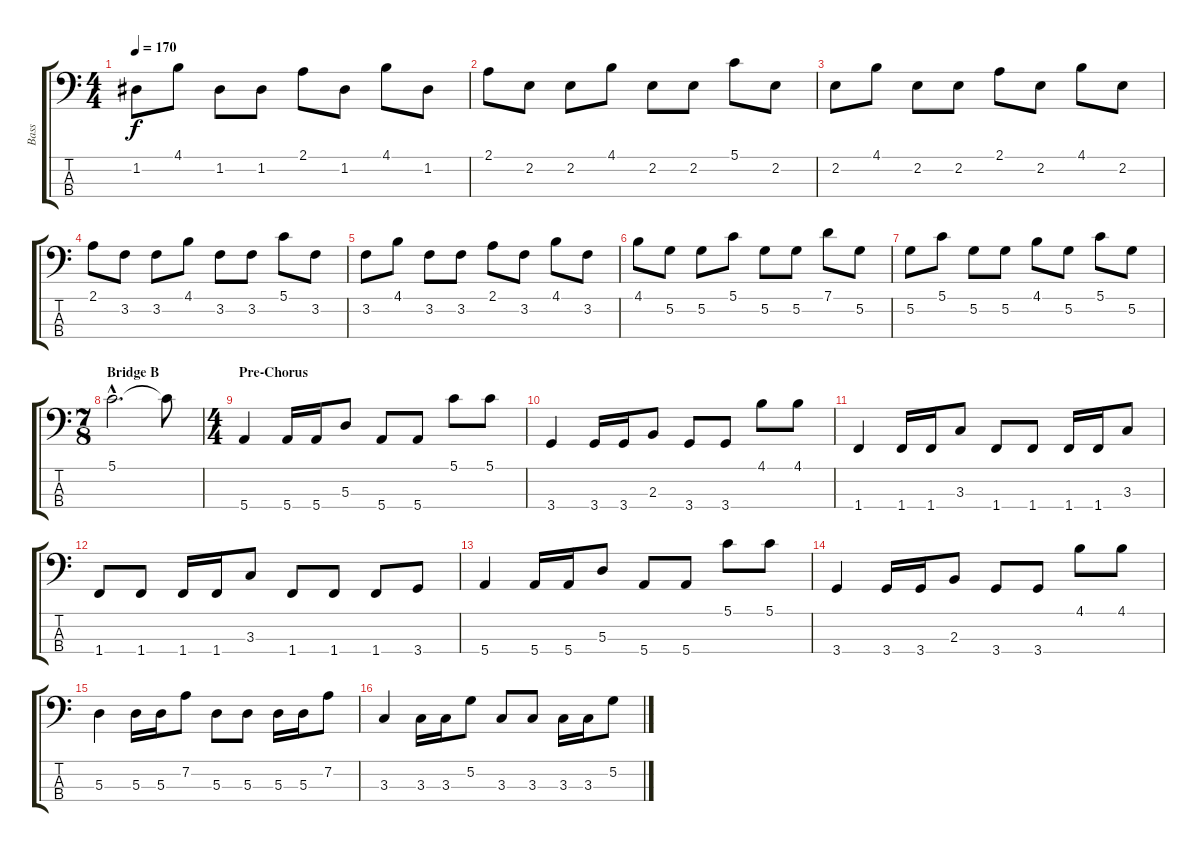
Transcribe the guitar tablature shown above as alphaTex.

\track ("Bass" "Bass") {instrument electricbassfinger}
\staff {score tabs}
\tuning (G2 D2 A1 E1) {hide}
\ts (4 4)
\tempo 170
\clef f4
\ks c
1.2.8{dy f} 4.1.8 1.2.8 1.2.8 2.1.8 1.2.8 4.1.8 1.2.8 |
2.1.8 2.2.8 2.2.8 4.1.8 2.2.8 2.2.8 5.1.8 2.2.8 |
2.2.8 4.1.8 2.2.8 2.2.8 2.1.8 2.2.8 4.1.8 2.2.8 |
2.1.8 3.2.8 3.2.8 4.1.8 3.2.8 3.2.8 5.1.8 3.2.8 |
3.2.8 4.1.8 3.2.8 3.2.8 2.1.8 3.2.8 4.1.8 3.2.8 |
4.1.8 5.2.8 5.2.8 5.1.8 5.2.8 5.2.8 7.1.8 5.2.8 |
5.2.8 5.1.8 5.2.8 5.2.8 4.1.8 5.2.8 5.1.8 5.2.8 |
\ts (7 8)
\section ("" "Bridge B")
5.1{hac}.2{d} 5.1{t}.8 |
\ts (4 4)
\section ("" "Pre-Chorus")
5.4.4 5.4.16 5.4.16 5.3.8 5.4.8 5.4.8 5.1.8 5.1.8 |
3.4.4 3.4.16 3.4.16 2.3.8 3.4.8 3.4.8 4.1.8 4.1.8 |
1.4.4 1.4.16 1.4.16 3.3.8 1.4.8 1.4.8 1.4.16 1.4.16 3.3.8 |
1.4.8 1.4.8 1.4.16 1.4.16 3.3.8 1.4.8 1.4.8 1.4.8 3.4.8 |
5.4.4 5.4.16 5.4.16 5.3.8 5.4.8 5.4.8 5.1.8 5.1.8 |
3.4.4 3.4.16 3.4.16 2.3.8 3.4.8 3.4.8 4.1.8 4.1.8 |
5.3.4 5.3.16 5.3.16 7.2.8 5.3.8 5.3.8 5.3.16 5.3.16 7.2.8 |
3.3.4 3.3.16 3.3.16 5.2.8 3.3.8 3.3.8 3.3.16 3.3.16 5.2.8
